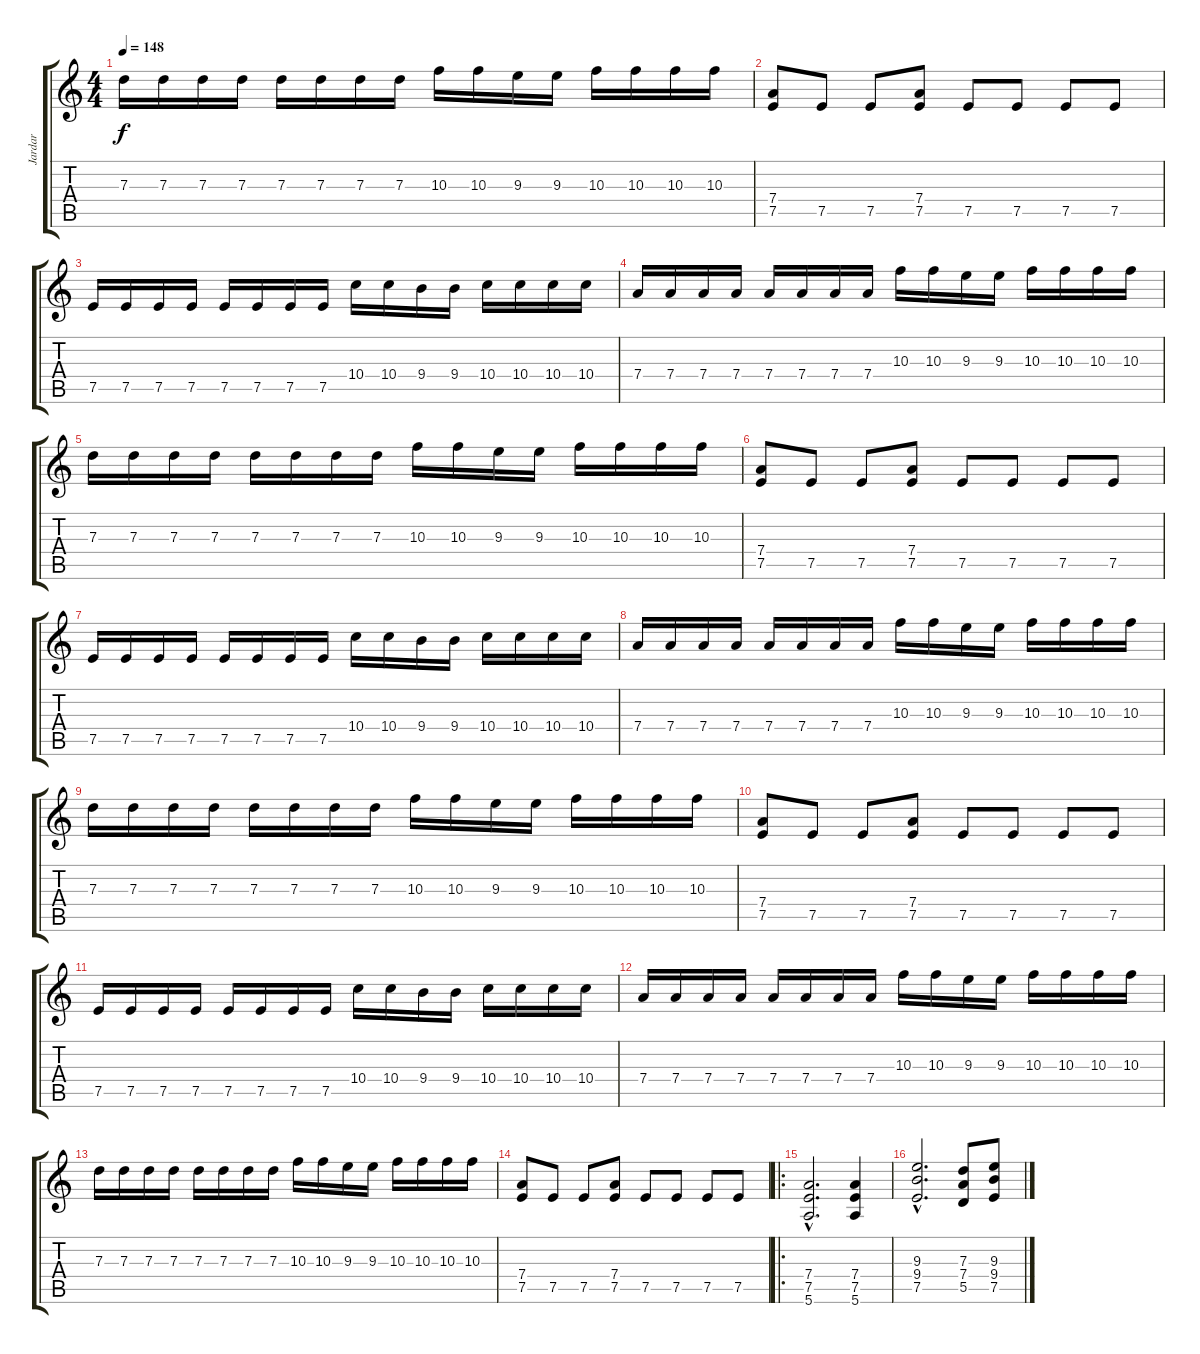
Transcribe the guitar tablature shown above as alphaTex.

\track ("Jardar     ( Guitar )" "Jardar    ") {instrument distortionguitar}
\staff {score tabs}
\tuning (E4 B3 G3 D3 A2 E2) {hide}
\ts (4 4)
\tempo 148
\clef g2
\ks c
7.3.16{dy f} 7.3.16 7.3.16 7.3.16 7.3.16 7.3.16 7.3.16 7.3.16 10.3.16 10.3.16 9.3.16 9.3.16 10.3.16 10.3.16 10.3.16 10.3.16 |
(7.4 7.5).8 7.5.8 7.5.8 (7.4 7.5).8 7.5.8 7.5.8 7.5.8 7.5.8 |
7.5.16 7.5.16 7.5.16 7.5.16 7.5.16 7.5.16 7.5.16 7.5.16 10.4.16 10.4.16 9.4.16 9.4.16 10.4.16 10.4.16 10.4.16 10.4.16 |
7.4.16 7.4.16 7.4.16 7.4.16 7.4.16 7.4.16 7.4.16 7.4.16 10.3.16 10.3.16 9.3.16 9.3.16 10.3.16 10.3.16 10.3.16 10.3.16 |
7.3.16 7.3.16 7.3.16 7.3.16 7.3.16 7.3.16 7.3.16 7.3.16 10.3.16 10.3.16 9.3.16 9.3.16 10.3.16 10.3.16 10.3.16 10.3.16 |
(7.4 7.5).8 7.5.8 7.5.8 (7.4 7.5).8 7.5.8 7.5.8 7.5.8 7.5.8 |
7.5.16 7.5.16 7.5.16 7.5.16 7.5.16 7.5.16 7.5.16 7.5.16 10.4.16 10.4.16 9.4.16 9.4.16 10.4.16 10.4.16 10.4.16 10.4.16 |
7.4.16 7.4.16 7.4.16 7.4.16 7.4.16 7.4.16 7.4.16 7.4.16 10.3.16 10.3.16 9.3.16 9.3.16 10.3.16 10.3.16 10.3.16 10.3.16 |
7.3.16 7.3.16 7.3.16 7.3.16 7.3.16 7.3.16 7.3.16 7.3.16 10.3.16 10.3.16 9.3.16 9.3.16 10.3.16 10.3.16 10.3.16 10.3.16 |
(7.4 7.5).8 7.5.8 7.5.8 (7.4 7.5).8 7.5.8 7.5.8 7.5.8 7.5.8 |
7.5.16 7.5.16 7.5.16 7.5.16 7.5.16 7.5.16 7.5.16 7.5.16 10.4.16 10.4.16 9.4.16 9.4.16 10.4.16 10.4.16 10.4.16 10.4.16 |
7.4.16 7.4.16 7.4.16 7.4.16 7.4.16 7.4.16 7.4.16 7.4.16 10.3.16 10.3.16 9.3.16 9.3.16 10.3.16 10.3.16 10.3.16 10.3.16 |
7.3.16 7.3.16 7.3.16 7.3.16 7.3.16 7.3.16 7.3.16 7.3.16 10.3.16 10.3.16 9.3.16 9.3.16 10.3.16 10.3.16 10.3.16 10.3.16 |
(7.4 7.5).8 7.5.8 7.5.8 (7.4 7.5).8 7.5.8 7.5.8 7.5.8 7.5.8 |
\ro
(7.4{hac} 7.5{hac} 5.6{hac}).2{d} (7.4 7.5 5.6).4 |
(9.3{hac} 9.4{hac} 7.5{hac}).2{d} (7.3 7.4 5.5).8 (9.3 9.4 7.5).8
